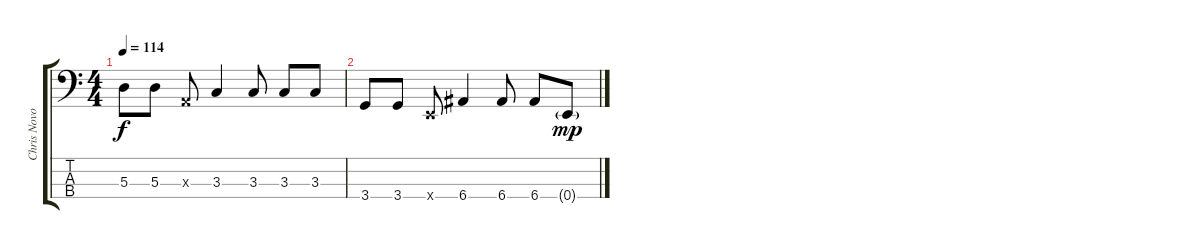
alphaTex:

\track ("Chris Novocelic" "Chris Novo") {instrument acousticbass}
\staff {score tabs}
\tuning (G2 D2 A1 E1) {hide}
\ts (4 4)
\tempo 114
\clef f4
\ks c
5.3.8{dy f} 5.3.8 0.3{x}.8 3.3.4 3.3.8 3.3.8 3.3.8 |
3.4.8 3.4.8 0.4{x}.8 6.4.4 6.4.8 6.4.8 0.4{g}.8{dy mp}
